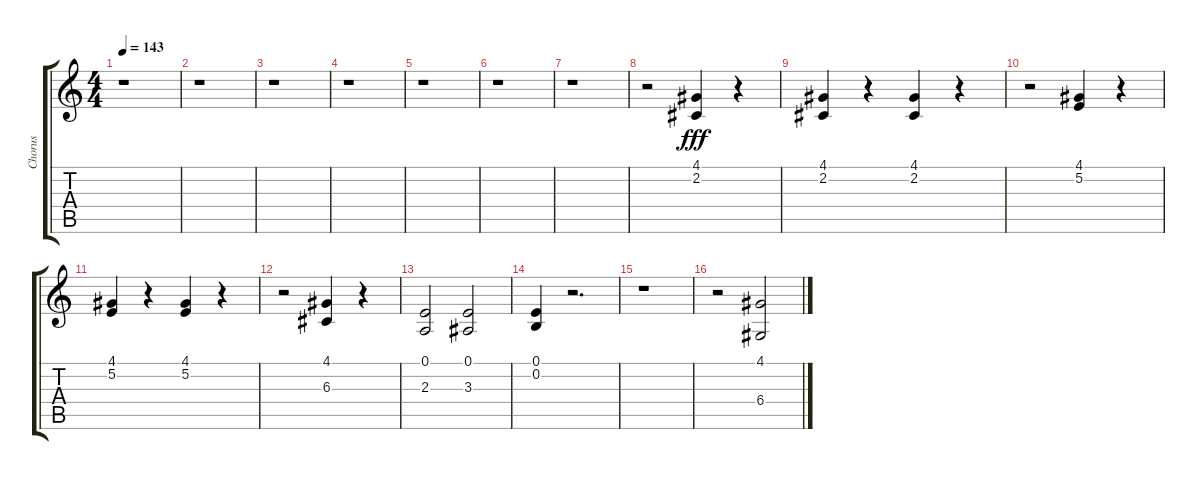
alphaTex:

\track ("Chorus" "Chorus") {instrument clarinet}
\staff {score tabs}
\tuning (E4 B3 G3 D3 A2 E2) {hide}
\ts (4 4)
\tempo 143
\clef g2
\ks c
r.1{dy fff} |
r.1 |
r.1 |
r.1 |
r.1 |
r.1 |
r.1 |
r.2 (4.1 2.2).4 r.4 |
(4.1 2.2).4 r.4 (4.1 2.2).4 r.4 |
r.2 (4.1 5.2).4 r.4 |
(4.1 5.2).4 r.4 (4.1 5.2).4 r.4 |
r.2 (4.1 6.3).4 r.4 |
(0.1 2.3).2 (0.1 3.3).2 |
(0.1 0.2).4 r.2{d} |
r.1 |
r.2 (4.1 6.4).2
